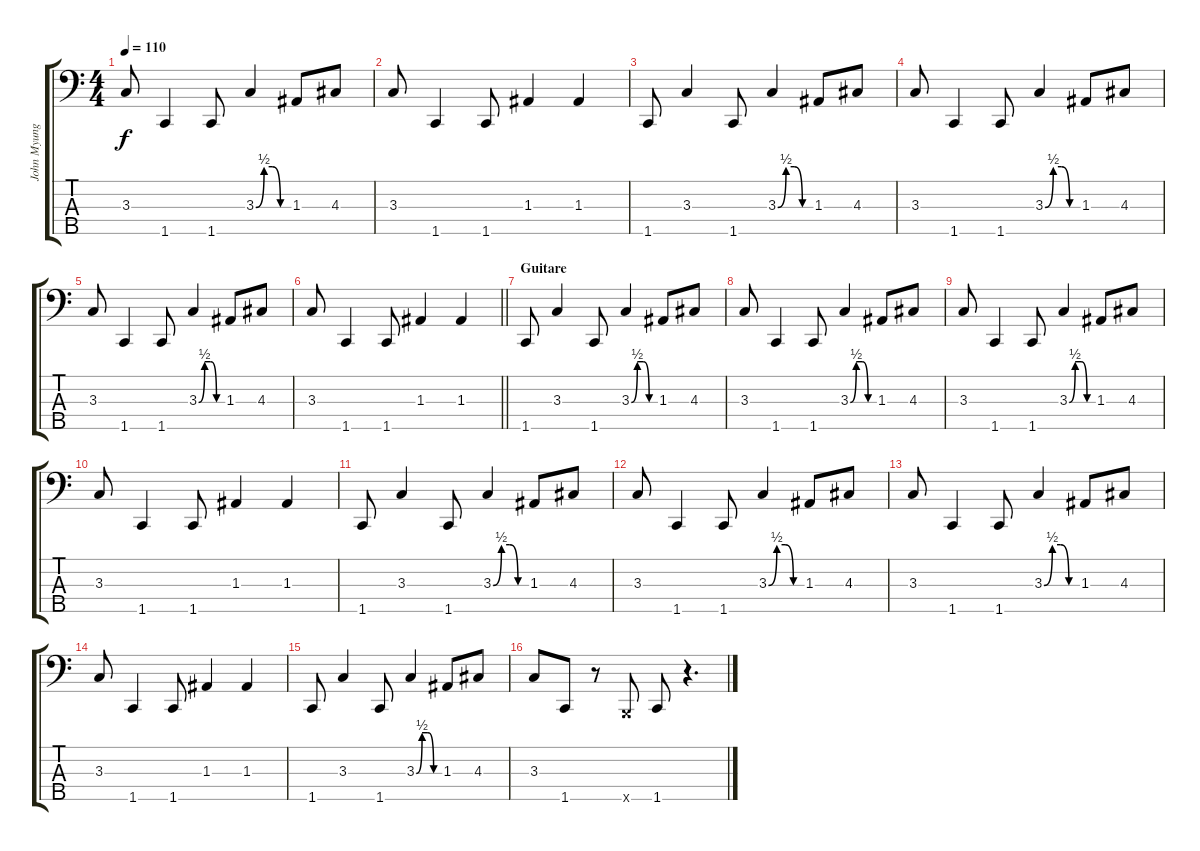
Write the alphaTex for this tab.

\track ("John Myung" "John Myung") {instrument electricbassfinger}
\staff {score tabs}
\tuning (G2 D2 A1 E1 B0) {hide}
\ts (4 4)
\tempo 110
\clef f4
\ks c
3.3.8{dy f} 1.5.4 1.5.8 3.3{be (custom 0 0 15 2 30 2 45 0 60 0)}.4 1.3.8 4.3.8 |
3.3.8 1.5.4 1.5.8 1.3.4 1.3.4 |
1.5.8 3.3.4 1.5.8 3.3{be (custom 0 0 15 2 30 2 45 0 60 0)}.4 1.3.8 4.3.8 |
3.3.8 1.5.4 1.5.8 3.3{be (custom 0 0 15 2 30 2 45 0 60 0)}.4 1.3.8 4.3.8 |
3.3.8 1.5.4 1.5.8 3.3{be (custom 0 0 15 2 30 2 45 0 60 0)}.4 1.3.8 4.3.8 |
\barLineRight lightlight
3.3.8 1.5.4 1.5.8 1.3.4 1.3.4 |
\section ("" "Guitare")
1.5.8 3.3.4 1.5.8 3.3{be (custom 0 0 15 2 30 2 45 0 60 0)}.4 1.3.8 4.3.8 |
3.3.8 1.5.4 1.5.8 3.3{be (custom 0 0 15 2 30 2 45 0 60 0)}.4 1.3.8 4.3.8 |
3.3.8 1.5.4 1.5.8 3.3{be (custom 0 0 15 2 30 2 45 0 60 0)}.4 1.3.8 4.3.8 |
3.3.8 1.5.4 1.5.8 1.3.4 1.3.4 |
1.5.8 3.3.4 1.5.8 3.3{be (custom 0 0 15 2 30 2 45 0 60 0)}.4 1.3.8 4.3.8 |
3.3.8 1.5.4 1.5.8 3.3{be (custom 0 0 15 2 30 2 45 0 60 0)}.4 1.3.8 4.3.8 |
3.3.8 1.5.4 1.5.8 3.3{be (custom 0 0 15 2 30 2 45 0 60 0)}.4 1.3.8 4.3.8 |
3.3.8 1.5.4 1.5.8 1.3.4 1.3.4 |
1.5.8 3.3.4 1.5.8 3.3{be (custom 0 0 15 2 30 2 45 0 60 0)}.4 1.3.8 4.3.8 |
3.3.8 1.5.8 r.8 0.5{x}.8 1.5.8 r.4{d}
